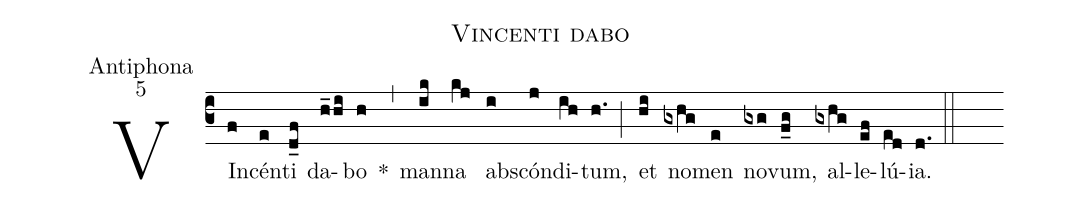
name:Vincenti dabo;
office-part:Antiphona;
mode:5;
%%
(c3)
VIn(f)cén(e)ti(d_f) da(h_hi)bo(h) *(,)
man(ik)na(kj) ab(i)scón(j)di(ih)tum,(h.) (;)
et(hi) no(gxhg)men(e) no(gxg)vum,(f_g) al(gxhg)le(ef)lú(ed)ia.(d.) (::)
